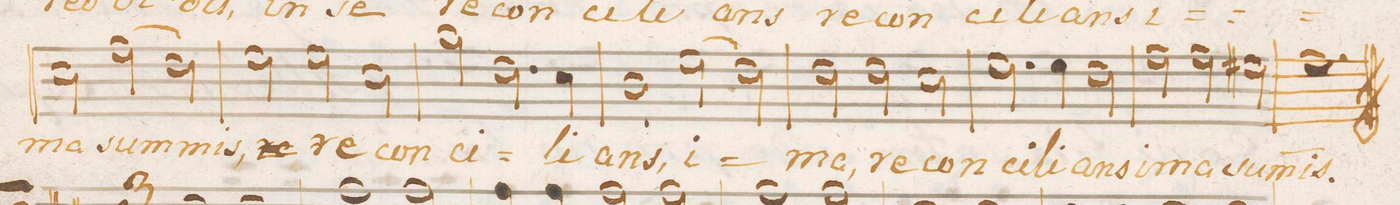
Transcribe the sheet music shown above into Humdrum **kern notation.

**kern	**text
*I"Alto.	*
*clefC3	*
*k[]	*
*M3/2	*
2d\	-ma
(>2g\	sum-
2e\)	.
=34	=34
2f\	-mis,
2f\	re-
2d\	-con-
=35	=35
2a\	-ci-
2.e\	.
4d\	-li-
=36	=36
2c\	-ans,
(>2f\	i-
2e\)	.
=37	=37
2e\	-ma,
2e\	re-
2d\	-con-
=38	=38
2.f\	-ci-
4f\	-li-
2e\	-ans
=39	=39
2g\	i-
2g\	-ma
2f#X\	su-
=40	=40
1.g	-mis.
==	==
*-	*-
